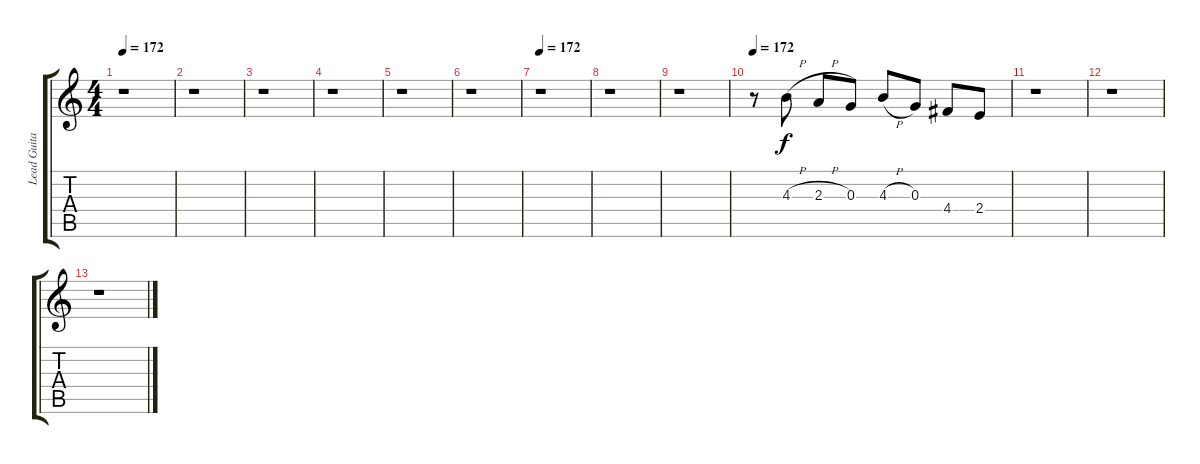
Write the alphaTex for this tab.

\track ("Lead Guitar 2" "Lead Guita") {instrument distortionguitar}
\staff {score tabs}
\tuning (E4 B3 G3 D3 A2 E2) {hide}
\ts (4 4)
\tempo 172
\clef g2
\ks c
r.1{dy f} |
r.1 |
r.1 |
r.1 |
r.1 |
r.1 |
\tempo 172
r.1 |
r.1 |
r.1 |
\tempo 172
r.8 4.3{h}.8 2.3{h}.8 0.3.8 4.3{h}.8 0.3.8 4.4.8 2.4.8 |
r.1 |
r.1 |
r.1
